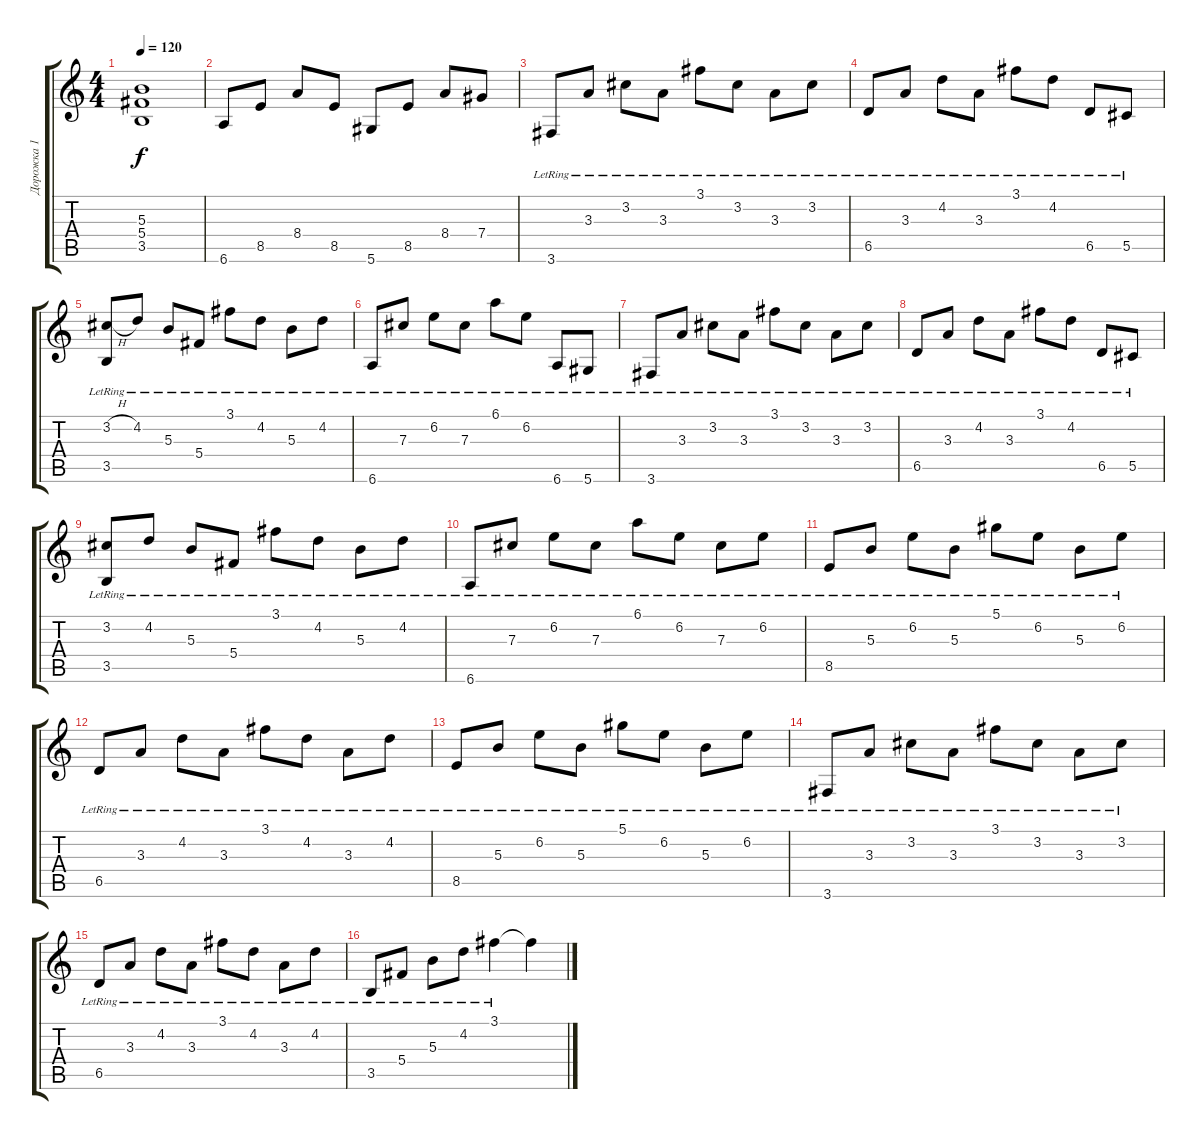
\track ("Дорожка 1" "Дорожка 1") {instrument acousticguitarsteel}
\staff {score tabs}
\tuning (Eb4 Bb3 Gb3 Db3 Ab2 Eb2) {hide}
\ts (4 4)
\tempo 120
\clef g2
\ks c
(5.3 5.4 3.5).1{dy f} |
6.6.8 8.5.8 8.4.8 8.5.8 5.6.8 8.5.8 8.4.8 7.4.8 |
3.6{lr}.8{instrument acousticguitarsteel} 3.3{lr}.8 3.2{lr}.8 3.3{lr}.8 3.1{lr}.8 3.2{lr}.8 3.3{lr}.8 3.2{lr}.8 |
6.5{lr}.8 3.3{lr}.8 4.2{lr}.8 3.3{lr}.8 3.1{lr}.8 4.2{lr}.8 6.5{lr}.8 5.5{lr}.8 |
(3.2{h lr} 3.5{lr}).8 4.2{lr}.8 5.3{lr}.8 5.4{lr}.8 3.1{lr}.8 4.2{lr}.8 5.3{lr}.8 4.2{lr}.8 |
6.6{lr}.8 7.3{lr}.8 6.2{lr}.8 7.3{lr}.8 6.1{lr}.8 6.2{lr}.8 6.6{lr}.8 5.6{lr}.8 |
3.6{lr}.8 3.3{lr}.8 3.2{lr}.8 3.3{lr}.8 3.1{lr}.8 3.2{lr}.8 3.3{lr}.8 3.2{lr}.8 |
6.5{lr}.8 3.3{lr}.8 4.2{lr}.8 3.3{lr}.8 3.1{lr}.8 4.2{lr}.8 6.5{lr}.8 5.5{lr}.8 |
(3.2{lr} 3.5{lr}).8 4.2{lr}.8 5.3{lr}.8 5.4{lr}.8 3.1{lr}.8 4.2{lr}.8 5.3{lr}.8 4.2{lr}.8 |
6.6{lr}.8 7.3{lr}.8 6.2{lr}.8 7.3{lr}.8 6.1{lr}.8 6.2{lr}.8 7.3{lr}.8 6.2{lr}.8 |
8.5{lr}.8 5.3{lr}.8 6.2{lr}.8 5.3{lr}.8 5.1{lr}.8 6.2{lr}.8 5.3{lr}.8 6.2{lr}.8 |
6.5{lr}.8 3.3{lr}.8 4.2{lr}.8 3.3{lr}.8 3.1{lr}.8 4.2{lr}.8 3.3{lr}.8 4.2{lr}.8 |
8.5{lr}.8 5.3{lr}.8 6.2{lr}.8 5.3{lr}.8 5.1{lr}.8 6.2{lr}.8 5.3{lr}.8 6.2{lr}.8 |
3.6{lr}.8 3.3{lr}.8 3.2{lr}.8 3.3{lr}.8 3.1{lr}.8 3.2{lr}.8 3.3{lr}.8 3.2{lr}.8 |
6.5{lr}.8 3.3{lr}.8 4.2{lr}.8 3.3{lr}.8 3.1{lr}.8 4.2{lr}.8 3.3{lr}.8 4.2{lr}.8 |
3.5{lr}.8 5.4{lr}.8 5.3{lr}.8 4.2{lr}.8 3.1{lr}.4 3.1{t}.4
